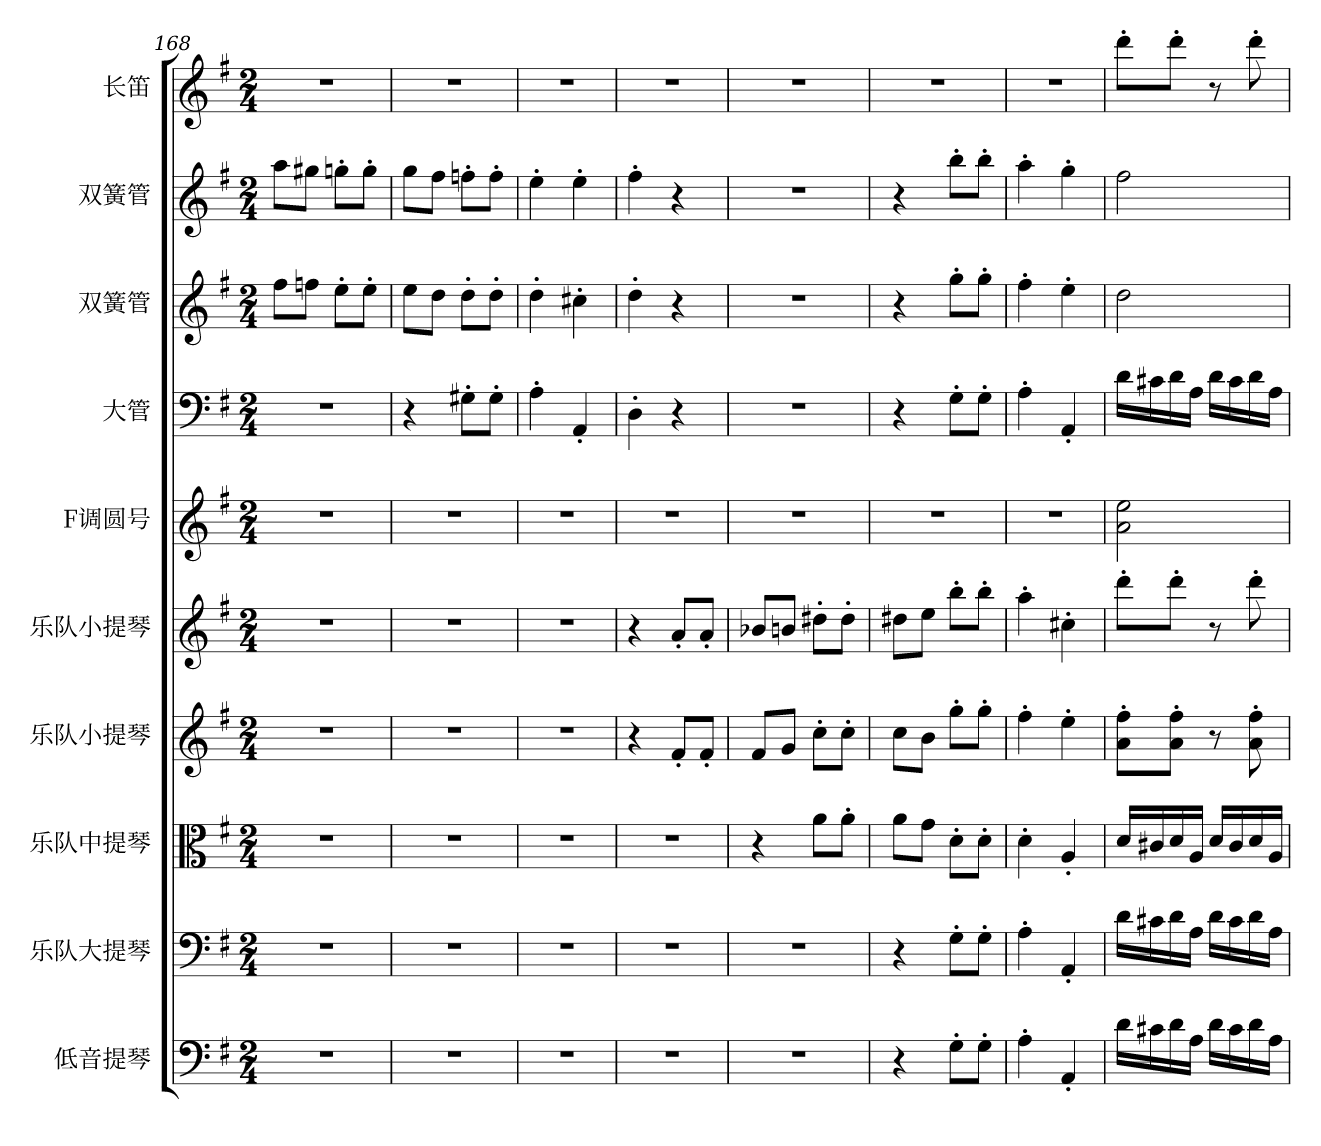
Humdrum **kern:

**kern	**kern	**kern	**kern	**kern	**kern	**kern	**kern	**kern	**kern
*part10	*part9	*part8	*part7	*part6	*part5	*part4	*part3	*part2	*part1
*staff10	*staff9	*staff8	*staff7	*staff6	*staff5	*staff4	*staff3	*staff2	*staff1
*I"低音提琴	*I"乐队大提琴	*I"乐队中提琴	*I"乐队小提琴	*I"乐队小提琴	*I"F调圆号	*I"大管	*I"双簧管	*I"双簧管	*I"长笛
*clefF4	*clefF4	*clefC3	*clefG2	*clefG2	*clefG2	*clefF4	*clefG2	*clefG2	*clefG2
*ITrd7c12	*	*	*	*	*ITrd4c7	*	*	*	*
*k[f#]	*k[f#]	*k[f#]	*k[f#]	*k[f#]	*k[]	*k[f#]	*k[f#]	*k[f#]	*k[f#]
*M2/4	*M2/4	*M2/4	*M2/4	*M2/4	*M2/4	*M2/4	*M2/4	*M2/4	*M2/4
=168	=168	=168	=168	=168	=168	=168	=168	=168	=168
2r	2r	2r	2r	2r	2r	2r	8ff#\L	8aa\L	2r
.	.	.	.	.	.	.	8ffn\J	8gg#X\J	.
.	.	.	.	.	.	.	8ee'\L	8ggn'\L	.
.	.	.	.	.	.	.	8ee'\J	8gg'\J	.
!!LO:PB:g=z
=169	=169	=169	=169	=169	=169	=169	=169	=169	=169
2r	2r	2r	2r	2r	2r	4r	8ee\L	8gg\L	2r
.	.	.	.	.	.	.	8dd\J	8ff#\J	.
.	.	.	.	.	.	8G#X'\L	8dd'\L	8ffn'\L	.
.	.	.	.	.	.	8G#'\J	8dd'\J	8ff'\J	.
=170	=170	=170	=170	=170	=170	=170	=170	=170	=170
2r	2r	2r	2r	2r	2r	4A'\	4dd'\	4ee'\	2r
.	.	.	.	.	.	4AA'/	4cc#X'\	4ee'\	.
=171	=171	=171	=171	=171	=171	=171	=171	=171	=171
2r	2r	2r	4r	4r	2r	4D'\	4dd'\	4ff#'\	2r
.	.	.	8f#'/L	8a'/L	.	4r	4r	4r	.
.	.	.	8f#'/J	8a'/J	.	.	.	.	.
=172	=172	=172	=172	=172	=172	=172	=172	=172	=172
2r	2r	4r	8f#/L	8b-X/L	2r	2r	2r	2r	2r
.	.	.	8g/J	8bn/J	.	.	.	.	.
.	.	8a\L	8cc'\L	8dd#X'\L	.	.	.	.	.
.	.	8a'\J	8cc'\J	8dd#'\J	.	.	.	.	.
=173	=173	=173	=173	=173	=173	=173	=173	=173	=173
4r	4r	8a\L	8cc\L	8dd#X\L	2r	4r	4r	4r	2r
.	.	8g\J	8b\J	8ee\J	.	.	.	.	.
8GG'\L	8G'\L	8d'\L	8gg'\L	8bb'\L	.	8G'\L	8gg'\L	8bb'\L	.
8GG'\J	8G'\J	8d'\J	8gg'\J	8bb'\J	.	8G'\J	8gg'\J	8bb'\J	.
=174	=174	=174	=174	=174	=174	=174	=174	=174	=174
4AA'\	4A'\	4d'\	4ff#'\	4aa'\	2r	4A'\	4ff#'\	4aa'\	2r
4AAA'/	4AA'/	4A'/	4ee'\	4cc#X'\	.	4AA'/	4ee'\	4gg'\	.
=175	=175	=175	=175	=175	=175	=175	=175	=175	=175
16D\LL	16d\LL	16d/LL	8a\' 8ff#\'L	8ddd'\L	2d\ 2a\	16d\LL	2dd\	2ff#\	8ddd'\L
16C#X\	16c#X\	16c#X/	.	.	.	16c#X\	.	.	.
16D\	16d\	16d/	8a\' 8ff#\'J	8ddd'\J	.	16d\	.	.	8ddd'\J
16AA\JJ	16A\JJ	16A/JJ	.	.	.	16A\JJ	.	.	.
16D\LL	16d\LL	16d/LL	8r	8r	.	16d\LL	.	.	8r
16C#\	16c#\	16c#/	.	.	.	16c#\	.	.	.
16D\	16d\	16d/	8a\' 8ff#\'	8ddd'\	.	16d\	.	.	8ddd'\
16AA\JJ	16A\JJ	16A/JJ	.	.	.	16A\JJ	.	.	.
=	=	=	=	=	=	=	=	=	=
*-	*-	*-	*-	*-	*-	*-	*-	*-	*-
